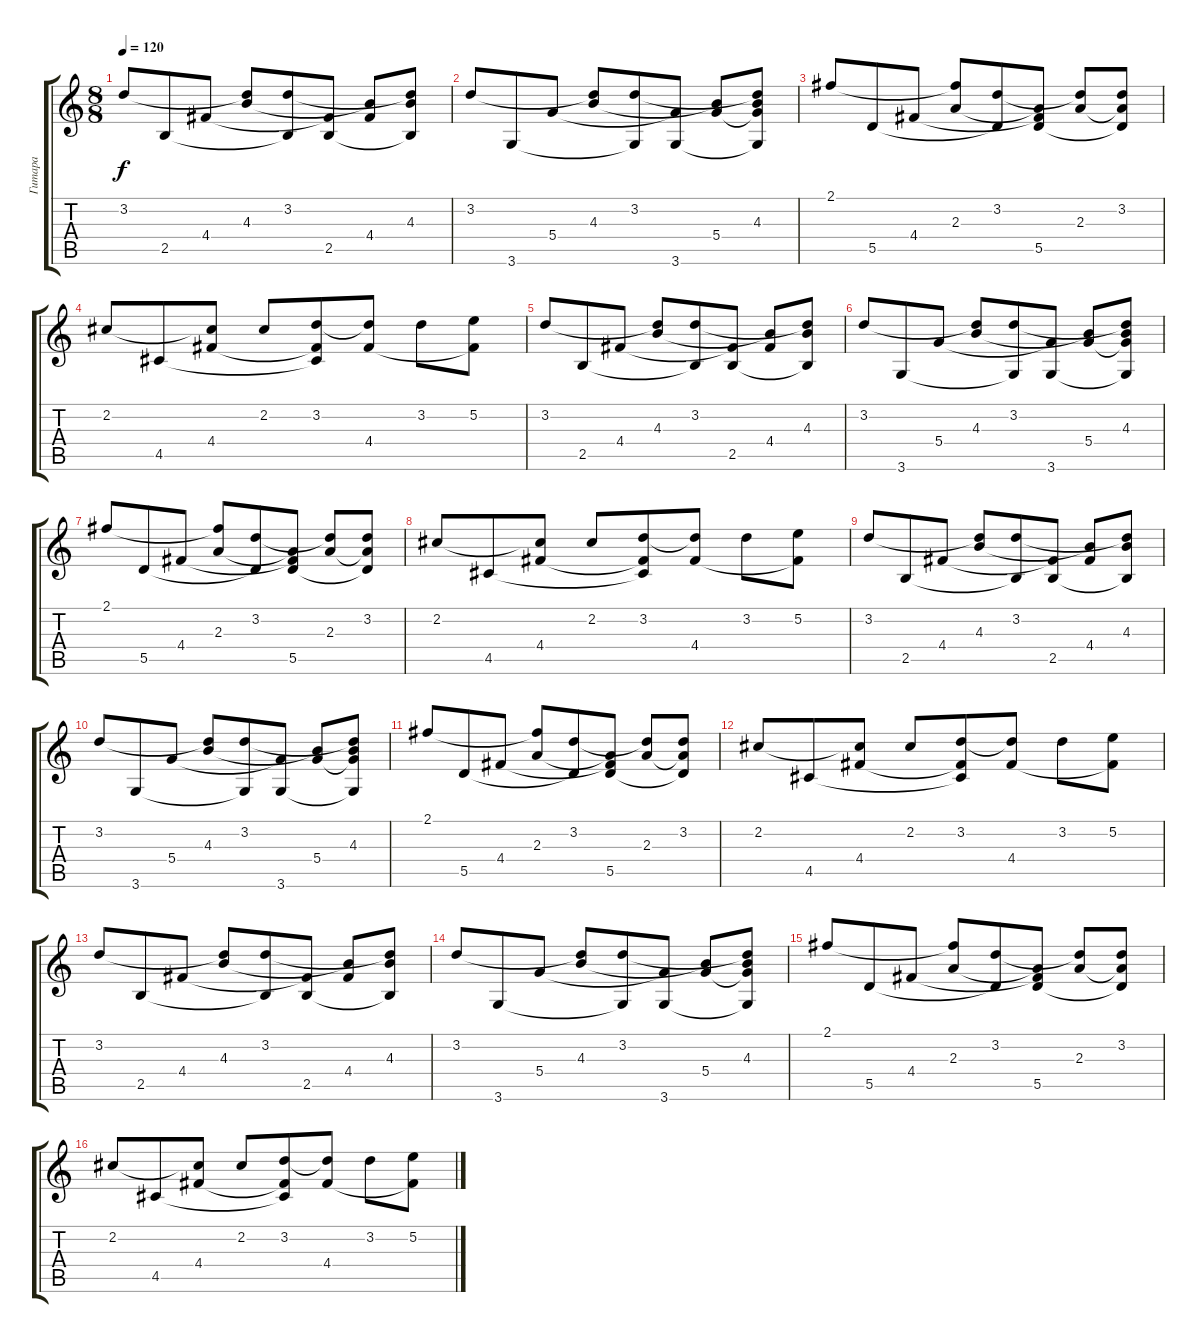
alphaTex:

\track ("Гитара" "Гитара") {instrument acousticguitarsteel}
\staff {score tabs}
\tuning (E4 B3 G3 D3 A2 E2) {hide}
\ts (8 8)
\tempo 120
\clef g2
\ks c
3.2.8{dy f} 2.5.8 4.4.8 (3.2{t} 4.3).8 (3.2 2.5{t}).8 (4.4{t} 2.5).8 (4.3{t} 4.4).8 (3.2{t} 4.3 2.5{t}).8 |
3.2.8 3.6.8 5.4.8 (3.2{t} 4.3).8 (3.2 3.6{t}).8 (5.4{t} 3.6).8 (4.3{t} 5.4).8 (3.2{t} 4.3 5.4{t} 3.6{t}).8 |
2.1.8 5.5.8 4.4.8 (2.1{t} 2.3).8 (3.2 5.5{t}).8 (2.3{t} 4.4{t} 5.5).8 (3.2{t} 2.3).8 (3.2 2.3{t} 5.5{t}).8 |
2.2.8 4.5.8 (2.2{t} 4.4).8 2.2.8 (3.2 4.4{t} 4.5{t}).8 (3.2{t} 4.4).8 3.2.8 (5.2 4.4{t}).8 |
3.2.8 2.5.8 4.4.8 (3.2{t} 4.3).8 (3.2 2.5{t}).8 (4.4{t} 2.5).8 (4.3{t} 4.4).8 (3.2{t} 4.3 2.5{t}).8 |
3.2.8 3.6.8 5.4.8 (3.2{t} 4.3).8 (3.2 3.6{t}).8 (5.4{t} 3.6).8 (4.3{t} 5.4).8 (3.2{t} 4.3 5.4{t} 3.6{t}).8 |
2.1.8 5.5.8 4.4.8 (2.1{t} 2.3).8 (3.2 5.5{t}).8 (2.3{t} 4.4{t} 5.5).8 (3.2{t} 2.3).8 (3.2 2.3{t} 5.5{t}).8 |
2.2.8 4.5.8 (2.2{t} 4.4).8 2.2.8 (3.2 4.4{t} 4.5{t}).8 (3.2{t} 4.4).8 3.2.8 (5.2 4.4{t}).8 |
3.2.8 2.5.8 4.4.8 (3.2{t} 4.3).8 (3.2 2.5{t}).8 (4.4{t} 2.5).8 (4.3{t} 4.4).8 (3.2{t} 4.3 2.5{t}).8 |
3.2.8 3.6.8 5.4.8 (3.2{t} 4.3).8 (3.2 3.6{t}).8 (5.4{t} 3.6).8 (4.3{t} 5.4).8 (3.2{t} 4.3 5.4{t} 3.6{t}).8 |
2.1.8 5.5.8 4.4.8 (2.1{t} 2.3).8 (3.2 5.5{t}).8 (2.3{t} 4.4{t} 5.5).8 (3.2{t} 2.3).8 (3.2 2.3{t} 5.5{t}).8 |
2.2.8 4.5.8 (2.2{t} 4.4).8 2.2.8 (3.2 4.4{t} 4.5{t}).8 (3.2{t} 4.4).8 3.2.8 (5.2 4.4{t}).8 |
3.2.8 2.5.8 4.4.8 (3.2{t} 4.3).8 (3.2 2.5{t}).8 (4.4{t} 2.5).8 (4.3{t} 4.4).8 (3.2{t} 4.3 2.5{t}).8 |
3.2.8 3.6.8 5.4.8 (3.2{t} 4.3).8 (3.2 3.6{t}).8 (5.4{t} 3.6).8 (4.3{t} 5.4).8 (3.2{t} 4.3 5.4{t} 3.6{t}).8 |
2.1.8 5.5.8 4.4.8 (2.1{t} 2.3).8 (3.2 5.5{t}).8 (2.3{t} 4.4{t} 5.5).8 (3.2{t} 2.3).8 (3.2 2.3{t} 5.5{t}).8 |
2.2.8 4.5.8 (2.2{t} 4.4).8 2.2.8 (3.2 4.4{t} 4.5{t}).8 (3.2{t} 4.4).8 3.2.8 (5.2 4.4{t}).8
